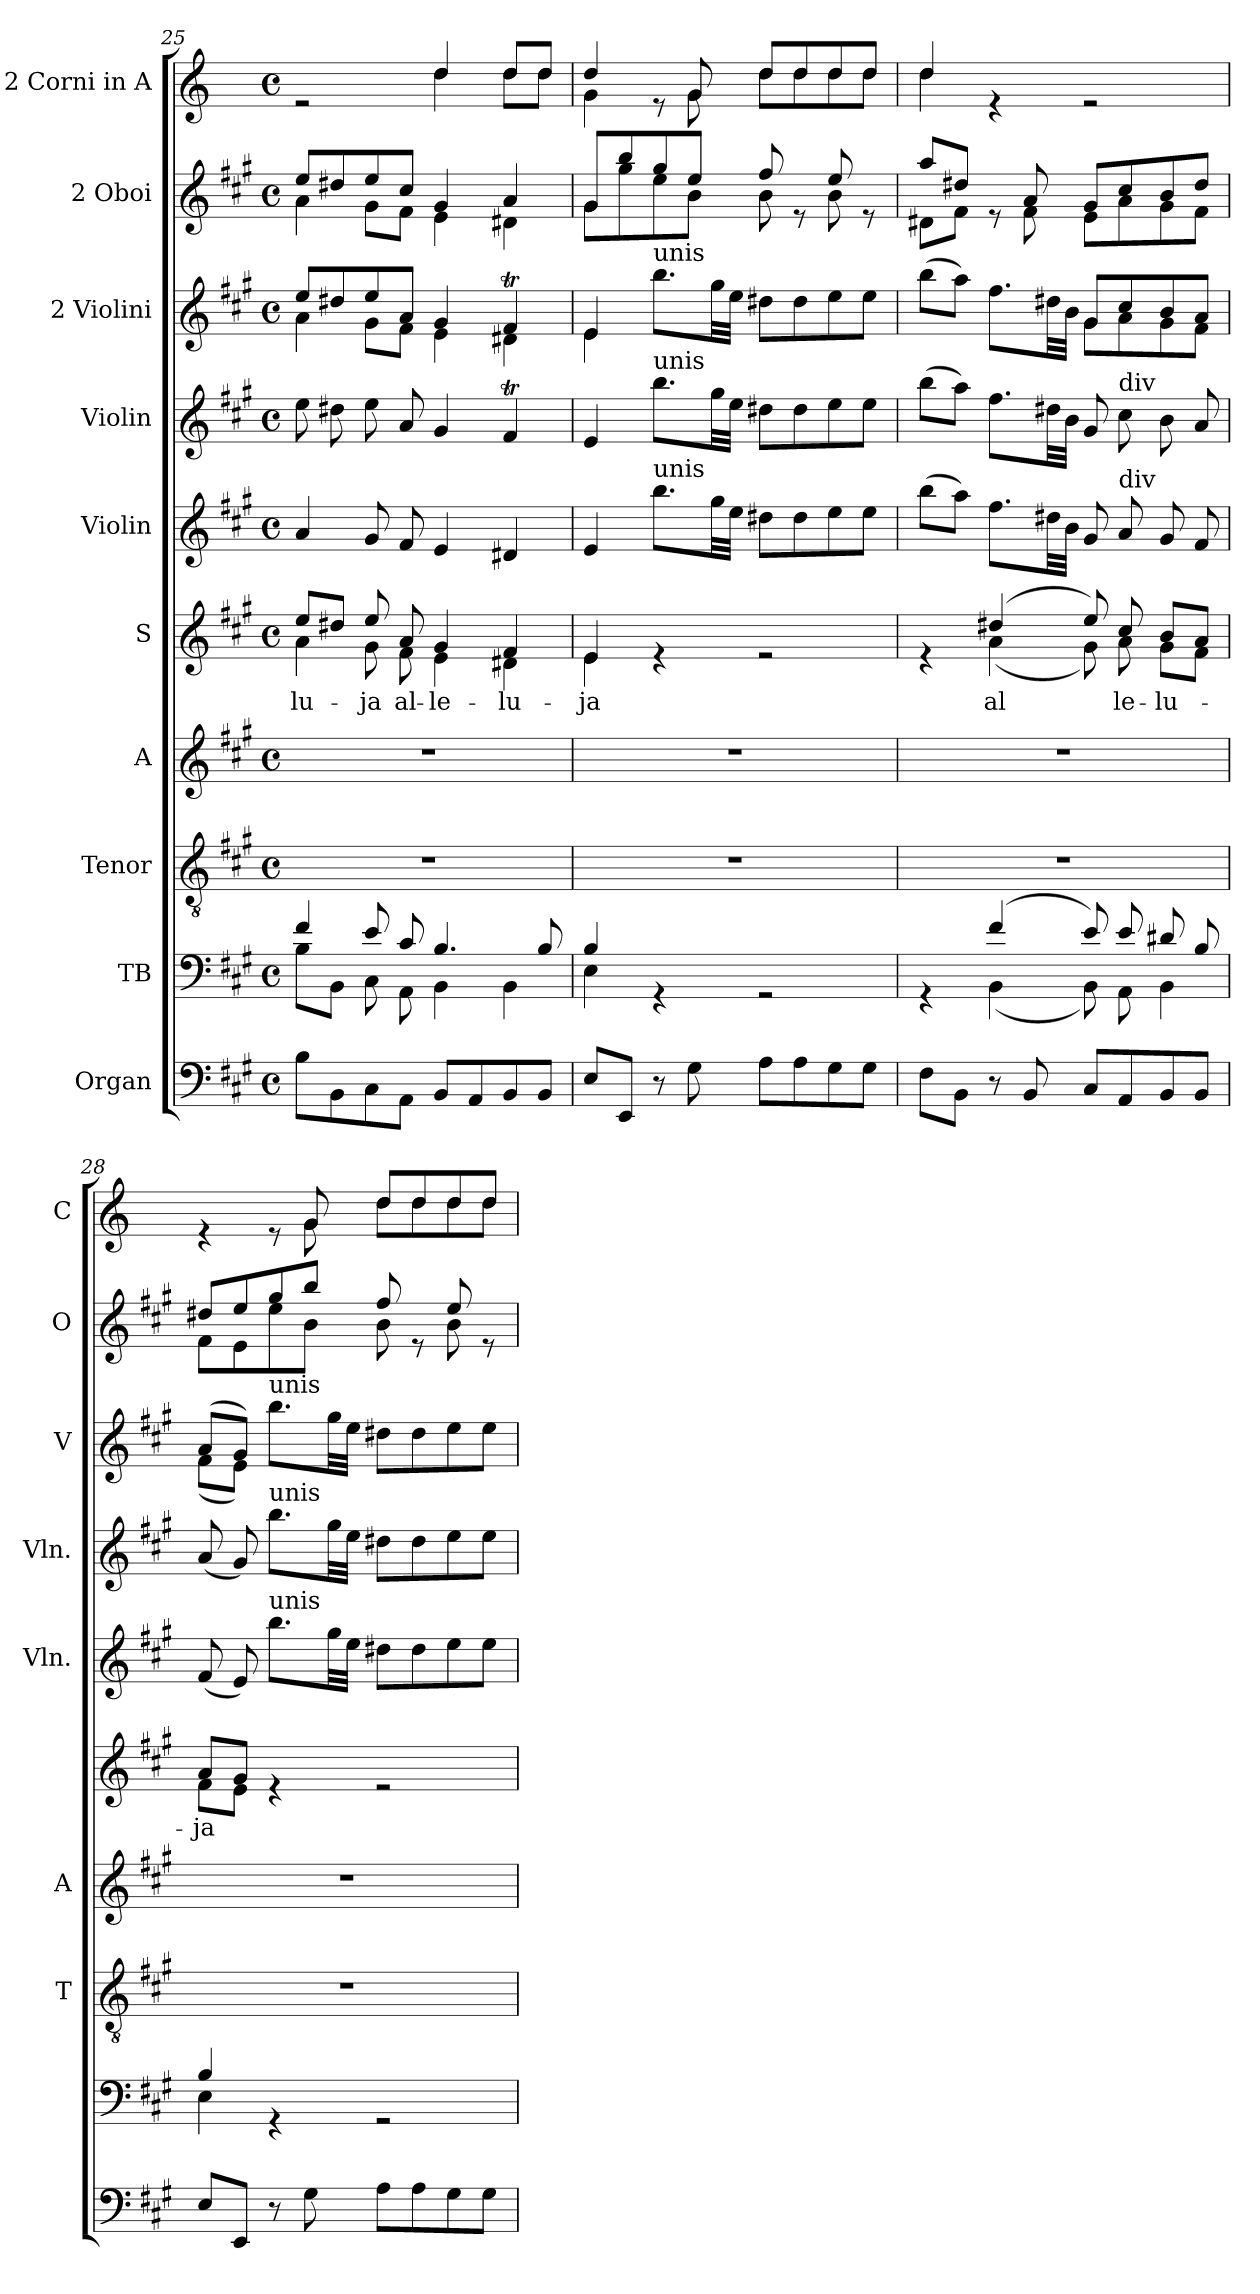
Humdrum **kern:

**kern	**kern	**kern	**kern	**kern	**text	**kern	**kern	**kern	**kern	**kern
*part10	*part9	*part8	*part7	*part6	*part6	*part5	*part4	*part3	*part2	*part1
*staff10	*staff9	*staff8	*staff7	*staff6	*staff6	*staff5	*staff4	*staff3	*staff2	*staff1
*I"Organ	*I"TB	*I"Tenor	*I"A	*I"S	*	*I"Violin	*I"Violin	*I"2 Violini	*I"2 Oboi	*I"2 Corni in A
*	*	*I'T	*I'A	*	*	*I'Vln.	*I'Vln.	*I'V	*I'O	*I'C
*clefF4	*clefF4	*clefGv2	*clefG2	*clefG2	*	*clefG2	*clefG2	*clefG2	*clefG2	*clefG2
*	*	*	*	*	*	*	*	*	*	*ITrd2c3
*k[f#c#g#]	*k[f#c#g#]	*k[f#c#g#]	*k[f#c#g#]	*k[f#c#g#]	*	*k[f#c#g#]	*k[f#c#g#]	*k[f#c#g#]	*k[f#c#g#]	*k[f#c#g#]
*M4/4	*M4/4	*M4/4	*M4/4	*M4/4	*	*M4/4	*M4/4	*M4/4	*M4/4	*M4/4
*met(c)	*met(c)	*met(c)	*met(c)	*met(c)	*	*met(c)	*met(c)	*met(c)	*met(c)	*met(c)
=25	=25	=25	=25	=25	=25	=25	=25	=25	=25	=25
*	*^	*	*	*^	*	*	*	*	*	*
!	!	!	!	!	!	!	!LO:LY:b	!	!	!	!	!
*	*	*	*	*	*	*	*	*	*	*^	*^	*^
8B\L	4f#/	8B\L	1r	1r	8ee/L	4a\	lu-	4a/	8ee\	8ee/L	4a\	8ee/L	4a\	2re	2ryy
8BB\	.	8BB\J	.	.	8dd#X/J	.	.	.	8dd#X\	8dd#X/	.	8dd#X/	.	.	.
!	!	!	!	!	!	!	!LO:LY:b	!	!	!	!	!	!	!	!
8C#\	8e/	8C#\	.	.	8ee/	8g#\	-ja	8g#/	8ee\	8ee/	8g#\L	8ee/	8g#\L	.	.
!	!	!	!	!	!	!	!LO:LY:b	!	!	!	!	!	!	!	!
8AA\J	8c#/	8AA\	.	.	8a/	8f#\	al-	8f#/	8a/	8a/J	8f#\J	8cc#/J	8f#\J	.	.
!	!	!	!	!	!	!	!LO:LY:b	!	!	!	!	!	!	!	!
8BB/L	4.B/	4BB\	.	.	4g#/	4e\	-le-	4e/	4g#/	4g#/	4e\	4g#/	4e\	4b/	4b\
8AA/	.	.	.	.	.	.	.	.	.	.	.	.	.	.	.
!	!	!	!	!	!	!	!LO:LY:b	!	!	!	!	!	!	!	!
8BB/	.	4BB\	.	.	4f#/	4d#X\	-lu-	4d#X/	4f#T/	4f#T/	4d#X\	4a/	4d#X\	8b/L	8b\L
8BB/J	8B/	.	.	.	.	.	.	.	.	.	.	.	.	8b/J	8b\J
=26	=26	=26	=26	=26	=26	=26	=26	=26	=26	=26	=26	=26	=26	=26	=26
!	!	!	!	!	!	!	!LO:LY:b	!	!	!	!	!	!	!	!
8E/L	4B/	4E\	1r	1r	4e/	4e\	-ja	4e/	4e/	4e/	4e\	8g#/L	8g#\L	4b/	4e\
8EE/J	.	.	.	.	.	.	.	.	.	.	.	8bb/	8gg#\	.	.
!	!	!	!	!	!	!	!	!	!	!LO:TX:a:t=unis	!	!	!	!	!
!	!	!	!	!	!	!	!	!	!LO:TX:a:t=unis	!	!	!	!	!	!
!	!	!	!	!	!	!	!	!LO:TX:a:t=unis	!	!	!	!	!	!	!
8r	4rGG	2.ryy	.	.	4re	2.ryy	.	8.bb\L	8.bb\L	8.bb\L	2.ryy	8gg#/	8ee\	8re	8ryy
8G#\	.	.	.	.	.	.	.	.	.	.	.	8ee/J	8b\J	8e/	8e\
.	.	.	.	.	.	.	.	32gg#\LL	32gg#\LL	32gg#\LL	.	.	.	.	.
.	.	.	.	.	.	.	.	32ee\JJJ	32ee\JJJ	32ee\JJJ	.	.	.	.	.
8A\L	2rGG	.	.	.	2re	.	.	8dd#X\L	8dd#X\L	8dd#X\L	.	8ff#/	8b\	8b/L	8b\L
8A\	.	.	.	.	.	.	.	8dd#\	8dd#\	8dd#\	.	8re	8ryy	8b/	8b\
8G#\	.	.	.	.	.	.	.	8ee\	8ee\	8ee\	.	8ee/	8b\	8b/	8b\
8G#\J	.	.	.	.	.	.	.	8ee\J	8ee\J	8ee\J	.	8re	8ryy	8b/J	8b\J
!!LO:PB:g=z	!!
=27	=27	=27	=27	=27	=27	=27	=27	=27	=27	=27	=27	=27	=27	=27	=27
8F#\L	4rGG	4ryy	1r	1r	4re	4ryy	.	(8bb\L	(8bb\L	(8bb\L	2ryy	8aa/L	8d#X\L	4b/	4b\
8BB\J	.	.	.	.	.	.	.	8aa\J)	8aa\J)	8aa\J)	.	8dd#X/J	8f#\J	.	.
!	!	!	!	!	!	!	!LO:LY:b	!	!	!	!	!	!	!	!
8r	(4f#/	(4BB\	.	.	(4dd#X/	(4a\	-al	8.ff#\L	8.ff#\L	8.ff#\L	.	8re	8ryy	4re	2.ryy
8BB/	.	.	.	.	.	.	.	.	.	.	.	8a/	8f#\	.	.
.	.	.	.	.	.	.	.	32dd#X\LL	32dd#X\LL	32dd#X\LL	.	.	.	.	.
.	.	.	.	.	.	.	.	32b\JJJ	32b\JJJ	32b\JJJ	.	.	.	.	.
8C#/L	8e/)	8BB\)	.	.	8ee/)	8g#\)	.	8g#/	8g#/	8g#/L	8g#\L	8g#/L	8e\L	2re	.
!	!	!	!	!	!	!	!	!	!LO:TX:a:t=div	!	!	!	!	!	!
!	!	!	!	!	!	!	!	!LO:TX:a:t=div	!	!	!	!	!	!	!
!	!	!	!	!	!	!	!LO:LY:b	!	!	!	!	!	!	!	!
8AA/	8e/	8AA\	.	.	8cc#/	8a\	le-	8a/	8cc#\	8cc#/	8a\	8cc#/	8a\	.	.
!	!	!	!	!	!	!	!LO:LY:b	!	!	!	!	!	!	!	!
8BB/	8d#X/	4BB\	.	.	8b/L	8g#\L	-lu-	8g#/	8b\	8b/	8g#\	8b/	8g#\	.	.
8BB/J	8B/	.	.	.	8a/J	8f#\J	.	8f#/	8a/	8a/J	8f#\J	8dd#/J	8f#\J	.	.
=28	=28	=28	=28	=28	=28	=28	=28	=28	=28	=28	=28	=28	=28	=28	=28
!	!	!	!	!	!	!	!LO:LY:b	!	!	!	!	!	!	!	!
8E/L	4B/	4E\	1r	1r	8a/L	8f#\L	-ja	(8f#/	(8a/	(8a/L	(8f#\L	8dd#X/L	8f#\L	4re	4.ryy
8EE/J	.	.	.	.	8g#/J	8e\J	.	8e/)	8g#/)	8g#/J)	8e\J)	8ee/	8e\	.	.
!	!	!	!	!	!	!	!	!	!	!LO:TX:a:t=unis	!	!	!	!	!
!	!	!	!	!	!	!	!	!	!LO:TX:a:t=unis	!	!	!	!	!	!
!	!	!	!	!	!	!	!	!LO:TX:a:t=unis	!	!	!	!	!	!	!
8r	4rGG	2.ryy	.	.	4re	2.ryy	.	8.bb\L	8.bb\L	8.bb\L	2.ryy	8gg#/	8ee\	8re	.
8G#\	.	.	.	.	.	.	.	.	.	.	.	8bb/J	8b\J	8e/	8e\
.	.	.	.	.	.	.	.	32gg#\LL	32gg#\LL	32gg#\LL	.	.	.	.	.
.	.	.	.	.	.	.	.	32ee\JJJ	32ee\JJJ	32ee\JJJ	.	.	.	.	.
8A\L	2rGG	.	.	.	2re	.	.	8dd#X\L	8dd#X\L	8dd#X\L	.	8ff#/	8b\	8b/L	8b\L
8A\	.	.	.	.	.	.	.	8dd#\	8dd#\	8dd#\	.	8re	8ryy	8b/	8b\
8G#\	.	.	.	.	.	.	.	8ee\	8ee\	8ee\	.	8ee/	8b\	8b/	8b\
8G#\J	.	.	.	.	.	.	.	8ee\J	8ee\J	8ee\J	.	8re	8ryy	8b/J	8b\J
*	*	*	*	*	*	*	*	*	*	*v	*v	*	*	*v	*v
*	*v	*v	*	*	*v	*v	*	*	*	*	*v	*v	*
=	=	=	=	=	=	=	=	=	=	=
*-	*-	*-	*-	*-	*-	*-	*-	*-	*-	*-
